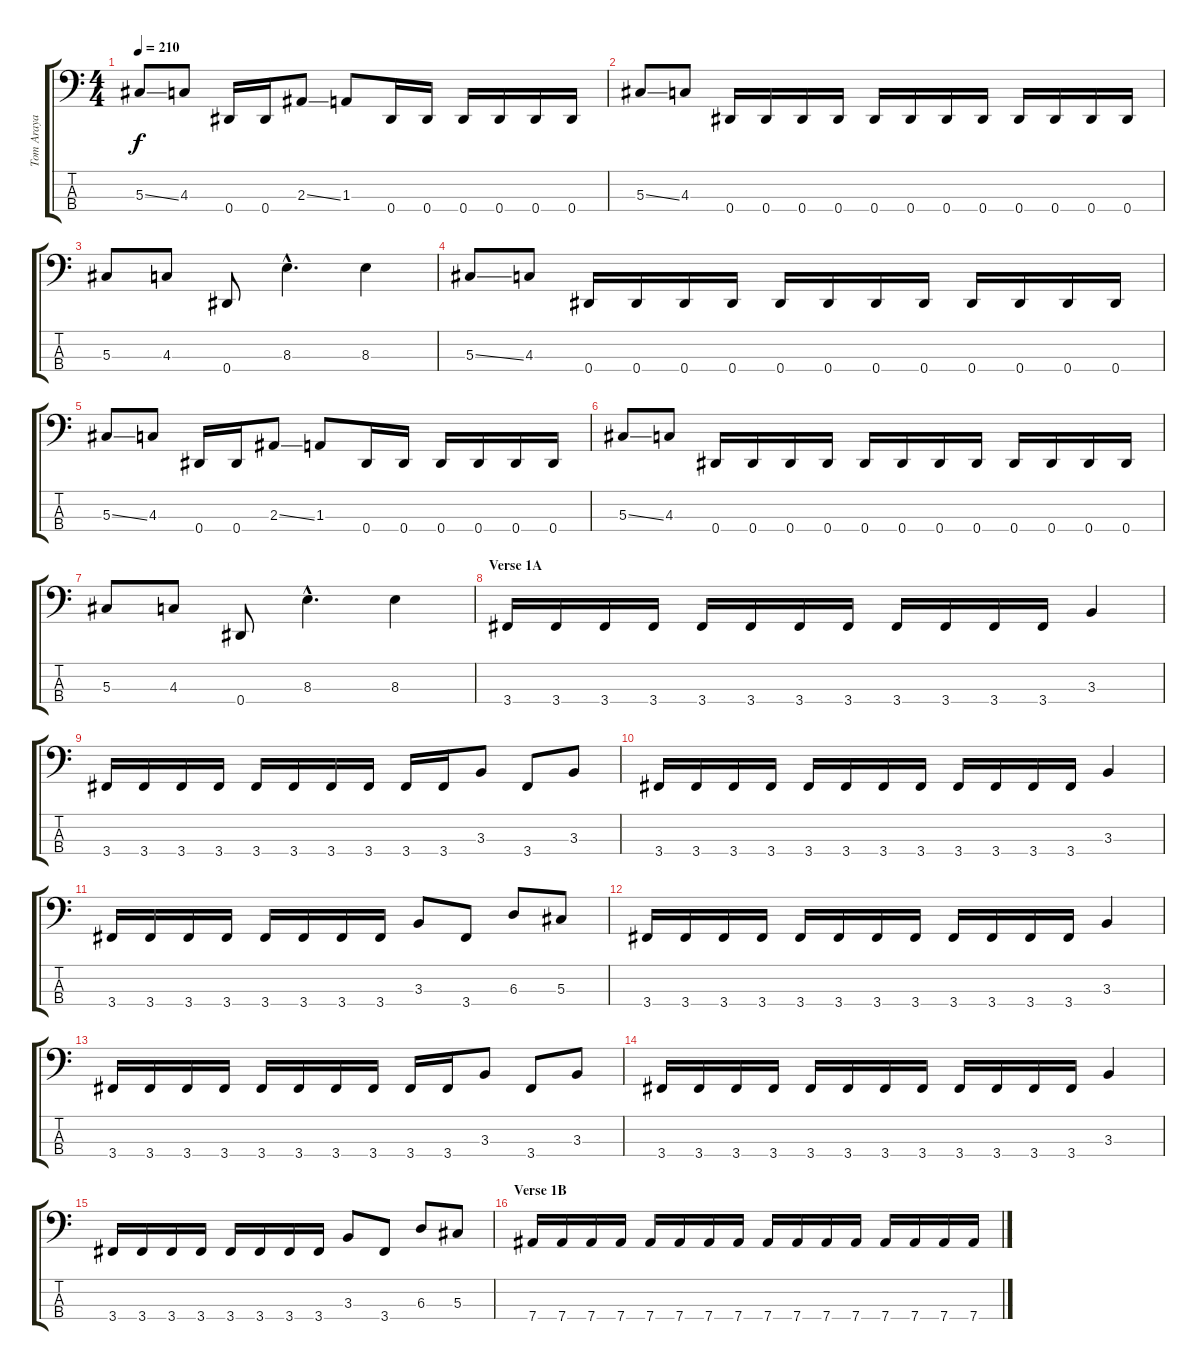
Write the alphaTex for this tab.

\track ("Tom Araya" "Tom Araya") {instrument electricbasspick}
\staff {score tabs}
\tuning (Gb2 Db2 Ab1 Eb1) {hide}
\ts (4 4)
\tempo 210
\clef f4
\ks c
5.3{ss}.8{dy f} 4.3.8 0.4.16 0.4.16 2.3{ss}.8 1.3.8 0.4.16 0.4.16 0.4.16 0.4.16 0.4.16 0.4.16 |
5.3{ss}.8 4.3.8 0.4.16 0.4.16 0.4.16 0.4.16 0.4.16 0.4.16 0.4.16 0.4.16 0.4.16 0.4.16 0.4.16 0.4.16 |
5.3.8 4.3.8 0.4.8 8.3{hac}.4{d} 8.3.4 |
5.3{ss}.8 4.3.8 0.4.16 0.4.16 0.4.16 0.4.16 0.4.16 0.4.16 0.4.16 0.4.16 0.4.16 0.4.16 0.4.16 0.4.16 |
5.3{ss}.8 4.3.8 0.4.16 0.4.16 2.3{ss}.8 1.3.8 0.4.16 0.4.16 0.4.16 0.4.16 0.4.16 0.4.16 |
5.3{ss}.8 4.3.8 0.4.16 0.4.16 0.4.16 0.4.16 0.4.16 0.4.16 0.4.16 0.4.16 0.4.16 0.4.16 0.4.16 0.4.16 |
5.3.8 4.3.8 0.4.8 8.3{hac}.4{d} 8.3.4 |
\section ("" "Verse 1A")
3.4.16 3.4.16 3.4.16 3.4.16 3.4.16 3.4.16 3.4.16 3.4.16 3.4.16 3.4.16 3.4.16 3.4.16 3.3.4 |
3.4.16 3.4.16 3.4.16 3.4.16 3.4.16 3.4.16 3.4.16 3.4.16 3.4.16 3.4.16 3.3.8 3.4.8 3.3.8 |
3.4.16 3.4.16 3.4.16 3.4.16 3.4.16 3.4.16 3.4.16 3.4.16 3.4.16 3.4.16 3.4.16 3.4.16 3.3.4 |
3.4.16 3.4.16 3.4.16 3.4.16 3.4.16 3.4.16 3.4.16 3.4.16 3.3.8 3.4.8 6.3.8 5.3.8 |
3.4.16 3.4.16 3.4.16 3.4.16 3.4.16 3.4.16 3.4.16 3.4.16 3.4.16 3.4.16 3.4.16 3.4.16 3.3.4 |
3.4.16 3.4.16 3.4.16 3.4.16 3.4.16 3.4.16 3.4.16 3.4.16 3.4.16 3.4.16 3.3.8 3.4.8 3.3.8 |
3.4.16 3.4.16 3.4.16 3.4.16 3.4.16 3.4.16 3.4.16 3.4.16 3.4.16 3.4.16 3.4.16 3.4.16 3.3.4 |
3.4.16 3.4.16 3.4.16 3.4.16 3.4.16 3.4.16 3.4.16 3.4.16 3.3.8 3.4.8 6.3.8 5.3.8 |
\section ("" "Verse 1B")
7.4.16 7.4.16 7.4.16 7.4.16 7.4.16 7.4.16 7.4.16 7.4.16 7.4.16 7.4.16 7.4.16 7.4.16 7.4.16 7.4.16 7.4.16 7.4.16
